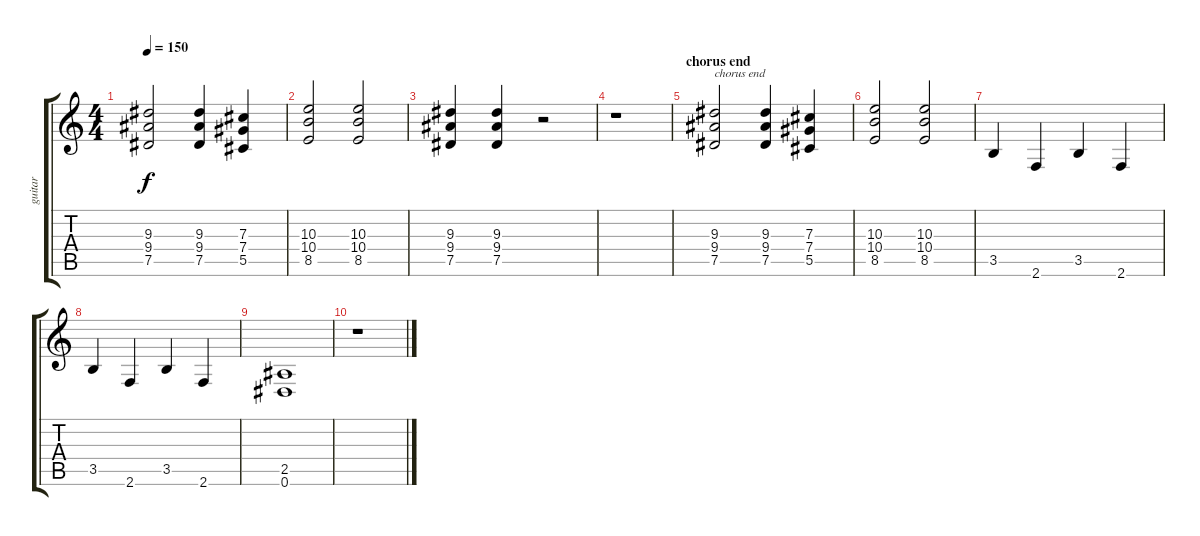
\track ("guitar" "guitar") {instrument distortionguitar}
\staff {score tabs}
\tuning (Eb4 Bb3 Gb3 Db3 Ab2 Eb2) {hide}
\ts (4 4)
\tempo 150
\clef g2
\ks c
(9.3 9.4 7.5).2{dy f} (9.3 9.4 7.5).4 (7.3 7.4 5.5).4 |
(10.3 10.4 8.5).2 (10.3 10.4 8.5).2 |
(9.3 9.4 7.5).4 (9.3 9.4 7.5).4 r.2 |
r.1 |
\section ("" "chorus end")
(9.3 9.4 7.5).2{txt "chorus end"} (9.3 9.4 7.5).4 (7.3 7.4 5.5).4 |
(10.3 10.4 8.5).2 (10.3 10.4 8.5).2 |
3.5.4 2.6.4 3.5.4 2.6.4 |
3.5.4 2.6.4 3.5.4 2.6.4 |
(2.5 0.6).1 |
r.1
